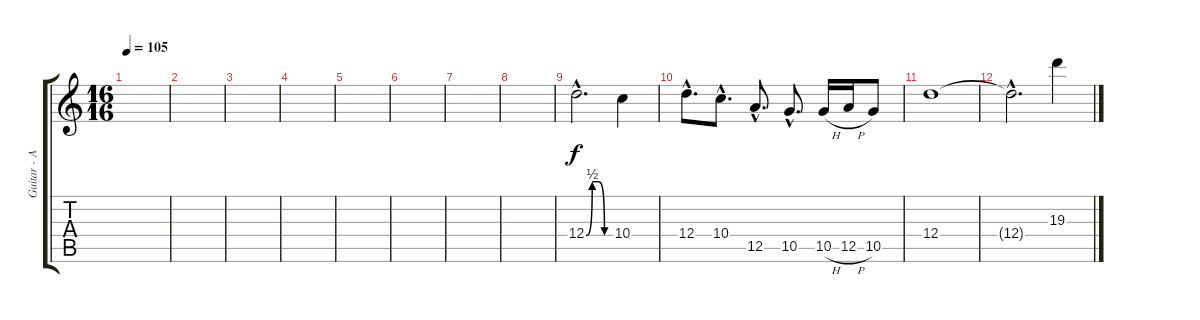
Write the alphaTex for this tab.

\track ("Guitar - Adam 2" "Guitar - A") {instrument distortionguitar}
\staff {score tabs}
\tuning (E4 B3 G3 D3 A2 D2) {hide}
\ts (16 16)
\tempo 105
\clef g2
\ks c
|
|
|
|
|
|
|
|
12.4{be (custom 0 0 15 2 30 2 45 0 60 0) hac}.2{d} 10.4.4 |
12.4{hac}.8{d} 10.4{hac}.8{d} 12.5{hac}.8{d} 10.5{hac}.8{d} 10.5{h}.16 12.5{h}.16 10.5.8 |
12.4.1 |
12.4{hac t}.2{d} 19.3.4
